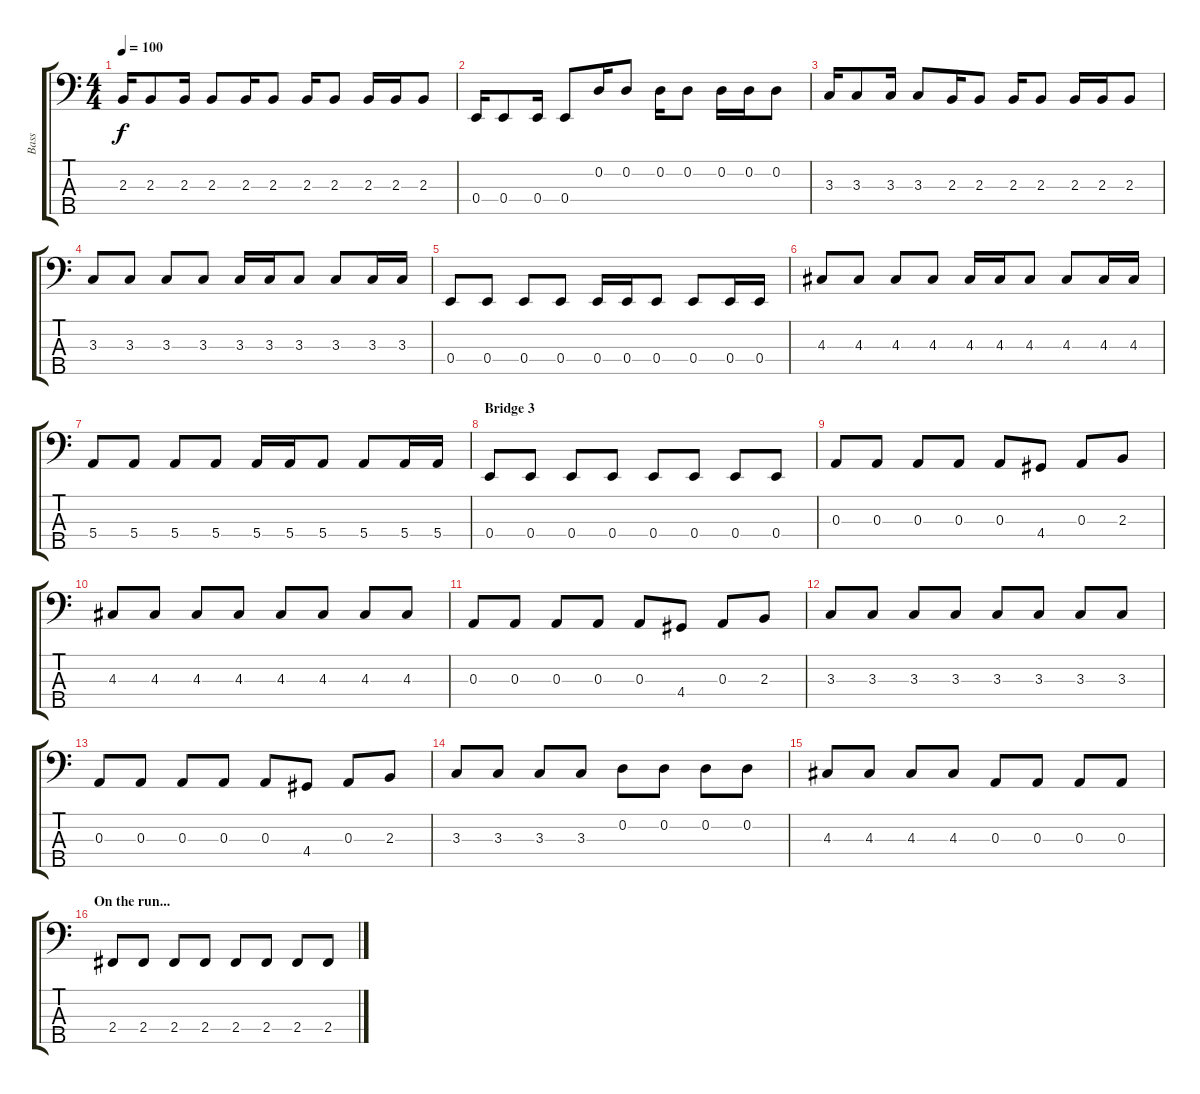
\track ("Bass" "Bass") {instrument electricbasspick}
\staff {score tabs}
\tuning (G2 D2 A1 E1 B0) {hide}
\ts (4 4)
\tempo 100
\clef f4
\ks c
2.3.16{dy f} 2.3.8 2.3.16 2.3.8 2.3.16 2.3.8 2.3.16 2.3.8 2.3.16 2.3.16 2.3.8 |
0.4.16 0.4.8 0.4.16 0.4.8 0.2.16 0.2.8 0.2.16 0.2.8 0.2.16 0.2.16 0.2.8 |
3.3.16 3.3.8 3.3.16 3.3.8 2.3.16 2.3.8 2.3.16 2.3.8 2.3.16 2.3.16 2.3.8 |
3.3.8 3.3.8 3.3.8 3.3.8 3.3.16 3.3.16 3.3.8 3.3.8 3.3.16 3.3.16 |
0.4.8 0.4.8 0.4.8 0.4.8 0.4.16 0.4.16 0.4.8 0.4.8 0.4.16 0.4.16 |
4.3.8 4.3.8 4.3.8 4.3.8 4.3.16 4.3.16 4.3.8 4.3.8 4.3.16 4.3.16 |
5.4.8 5.4.8 5.4.8 5.4.8 5.4.16 5.4.16 5.4.8 5.4.8 5.4.16 5.4.16 |
\section ("" "Bridge 3")
0.4.8 0.4.8 0.4.8 0.4.8 0.4.8 0.4.8 0.4.8 0.4.8 |
0.3.8 0.3.8 0.3.8 0.3.8 0.3.8 4.4.8 0.3.8 2.3.8 |
4.3.8 4.3.8 4.3.8 4.3.8 4.3.8 4.3.8 4.3.8 4.3.8 |
0.3.8 0.3.8 0.3.8 0.3.8 0.3.8 4.4.8 0.3.8 2.3.8 |
3.3.8 3.3.8 3.3.8 3.3.8 3.3.8 3.3.8 3.3.8 3.3.8 |
0.3.8 0.3.8 0.3.8 0.3.8 0.3.8 4.4.8 0.3.8 2.3.8 |
3.3.8 3.3.8 3.3.8 3.3.8 0.2.8 0.2.8 0.2.8 0.2.8 |
4.3.8 4.3.8 4.3.8 4.3.8 0.3.8 0.3.8 0.3.8 0.3.8 |
\section ("" "On the run...")
2.4.8 2.4.8 2.4.8 2.4.8 2.4.8 2.4.8 2.4.8 2.4.8
